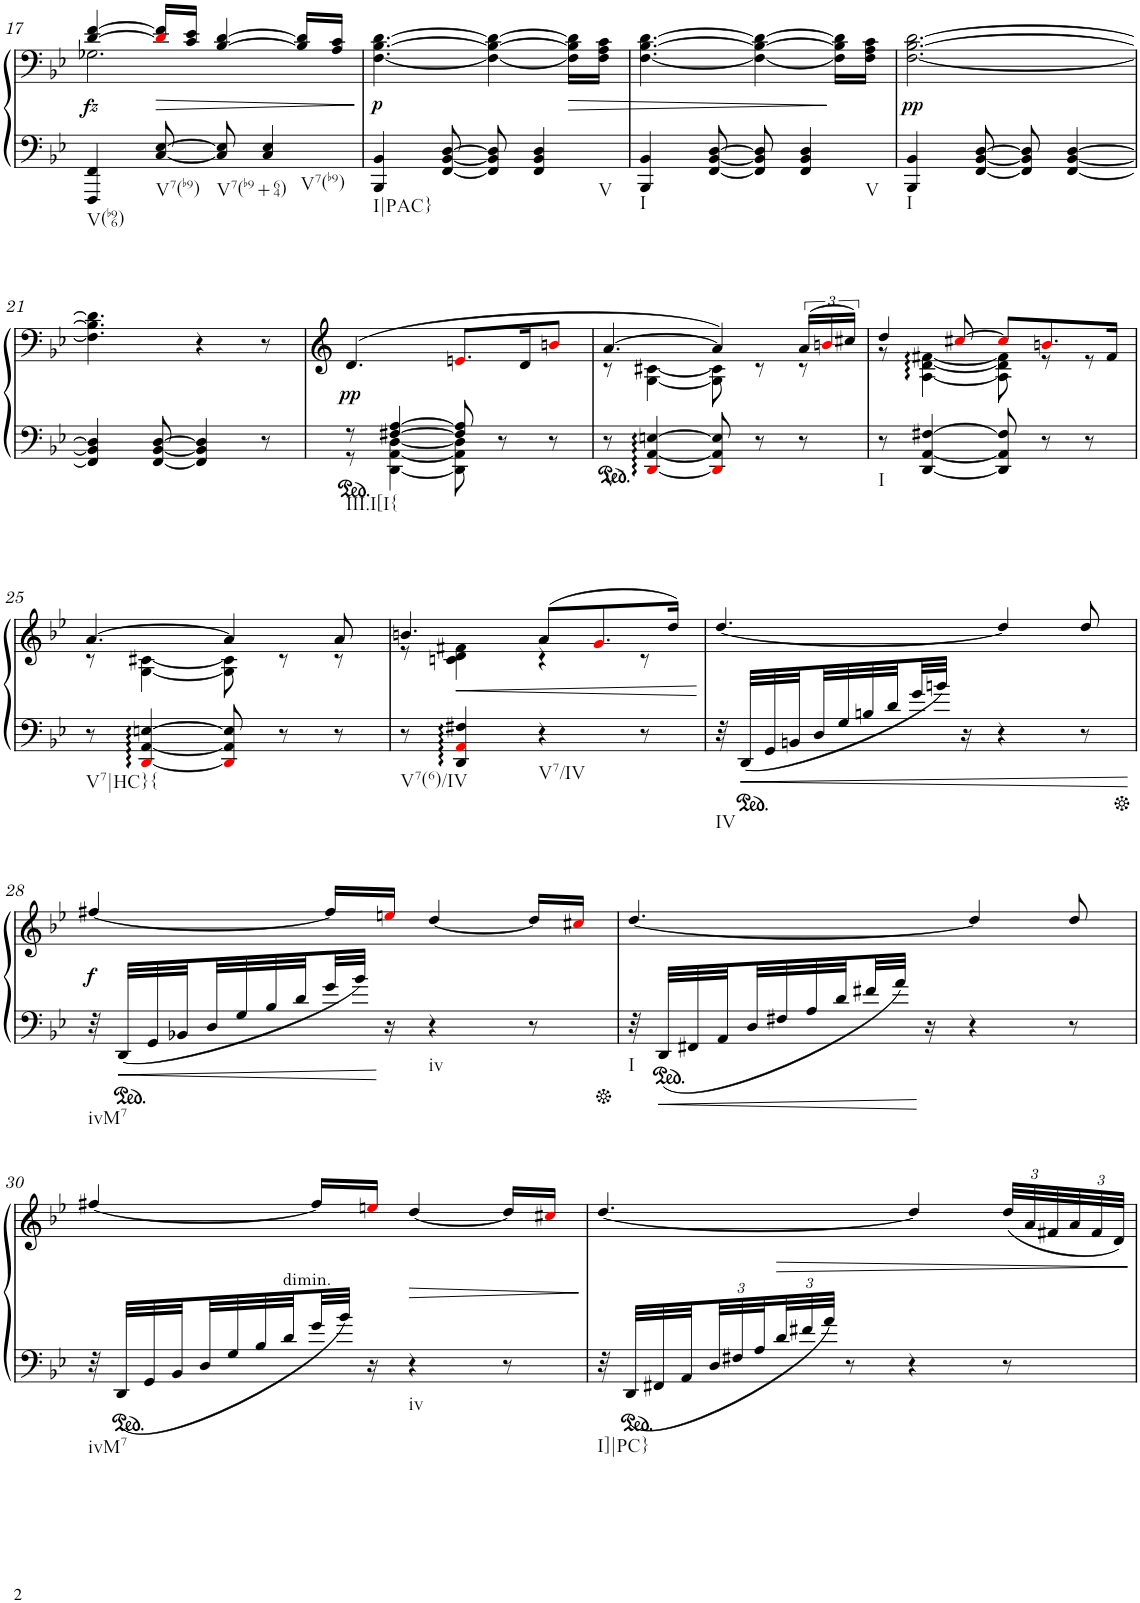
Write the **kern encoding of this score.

**kern	**kern	**dynam
*part1	*part1	*part1
*staff2	*staff1	*staff1/2
*I"Piano	*	*
*I'Pno.	*	*
!!LO:PB:g=z
*clefG2	*clefG2	*
*k[b-e-]	*k[b-e-]	*
*M6/8	*M6/8	*
=17	=17	=17
*	*^	*
!LO:TX:b:t=V(b96)	!	!	!
!	!	!	!LO:DY:b
4FFF/ 4FF/	[4d/ [4f/	2.G-X\	fz
!LO:TX:b:t=V7(b9)	!	!	!
!	!	!	!LO:HP:b
[8C/ [8E-/	16di/] 16f/]LL	.	>
.	16c/ 16e-/JJ	.	.
!LO:TX:b:t=V7(b9+64)	!	!	!
8C/] 8E-/]	[4B-/ [4d/	.	.
!LO:TX:b:t=V7(b9)	!	!	!
4C/ 4E-/	.	.	.
.	16B-/] 16d/]LL	.	.
.	16A/ 16c/JJ	.	.
*	*v	*v	*
=18	=18	=18
!LO:TX:b:t=I|PAC}	!	!
!	!	!LO:DY:b
4BBB-/ 4BB-/	[4.F\ [4.B-\ [4.d\	p
[8FF/ [8BB-/ [8D/	.	.
8FF/] 8BB-/] 8D/]	4F\_ 4B-\_ 4d\_	.
!LO:TX:b:t=V	!	!
4FF/ 4BB-/ 4D/	.	.
!	!	!LO:HP:b
.	16F\] 16B-\] 16d\]LL	>
.	16F\ 16A\ 16c\JJ	.
=19	=19	=19
!LO:TX:b:t=I	!	!
4BBB-/ 4BB-/	[4.F\ [4.B-\ [4.d\	.
[8FF/ [8BB-/ [8D/	.	.
8FF/] 8BB-/] 8D/]	4F\_ 4B-\_ 4d\_	.
!LO:TX:b:t=V	!	!
4FF/ 4BB-/ 4D/	.	.
.	16F\] 16B-\] 16d\]LL	]
.	16F\ 16A\ 16c\JJ	.
=20	=20	=20
!LO:TX:b:t=I	!	!
!	!	!LO:DY:b
4BBB-/ 4BB-/	[2.F\ [2.B-\ [2.d\	pp
[8FF/ [8BB-/ [8D/	.	.
8FF/] 8BB-/] 8D/]	.	.
[4FF/ [4BB-/ [4D/	.	.
!!LO:LB:g=z
=21	=21	=21
4FF/] 4BB-/] 4D/]	4.F\] 4.B-\] 4.d\]	.
[8FF/ [8BB-/ [8D/	.	.
4FF/] 4BB-/] 4D/]	4r	.
8r	8r	.
=22	=22	=22
*^	*	*
!LO:TX:b:t=III.I[I{	!	!	!
!	!	!	!LO:DY:b
8r	8r	(4.d/	pp
[4F#X/ [4A/	[4DD\ [4AA\ [4D\	.	.
8F#/] 8A/]	8DD\] 8AA\] 8D\]	8.eni/L	.
8r	4ryy	.	.
.	.	16d/K	.
8r	.	8bni/J	.
*v	*v	*	*
=23	=23	=23
*	*^	*
!LO:TX:b:t=V7	!	!	!
8r	[4.a/	8r	.
[4DDi/ [4AA/ [4En/	.	[4G\ [4c#X\	.
8DDi/] 8AA/] 8E/]	4a/])	8G\] 8c#\]	.
8r	.	8r	.
8r	(24a/LL	8r	.
.	24bni/	.	.
.	24cc#X/JJ)	.	.
=24	=24	=24	=24
!LO:TX:b:t=I	!	!	!
8r	4dd/	8r	.
[4DD/ [4AA/ [4F#X/	.	[4A\ [4d\ [4f#X\	.
.	[8cc#Xi/	.	.
8DD/] 8AA/] 8F#/]	8cc#i/L]	8A\] 8d\] 8f#\]	.
8r	8.bni/	8r	.
8r	.	8r	.
.	16f#/Jk	.	.
!!LO:LB:g=z	!!
=25	=25	=25	=25
!LO:TX:b:t=V7|HC}{	!	!	!
8r	[4.a/	8r	.
[4DDi/ [4AA/ [4En/	.	[4G\ [4c#X\	.
8DDi/] 8AA/] 8E/]	4a/]	8G\] 8c#\]	.
8r	.	8r	.
8r	8a/	8r	.
=26	=26	=26	=26
!LO:TX:b:t=V7(6)/IV	!	!	!
8r	4.bn/	8r	.
!	!	!	!LO:HP:b
4DD/ 4AAi/ 4F#X/	.	4cn\ 4d\ 4f#X\	<
!LO:TX:b:t=V7/IV	!	!	!
4r	(8a/L	4r	.
.	8.gi/	.	.
8r	.	8r	.
.	16dd/Jk)	.	.
*	*v	*v	*
.	.	]
=27	=27	=27
!LO:TX:b:t=IV	!	!
32r	[4.dd/	.
32DD/LLL	.	.
32GG/	.	.
32BBn/	.	.
32D/	.	.
32G/	.	.
32Bn/	.	.
32d/	.	.
32g/	.	.
32bn/JJJ	.	.
16r	.	.
4r	4dd/]	.
8r	8dd/	.
.	.	[
!!LO:LB:g=z
=28	=28	=28
!LO:TX:b:t=ivM7	!	!
!	!	!LO:DY:b
32r	[4ff#X/	f
32DD/LLL	.	.
32GG/	.	.
32BB-X/	.	.
32D/	.	.
32G/	.	.
32B-/	.	.
32d/	.	.
32g/	16ff#/LL]	.
32b-/JJJ	.	.
16r	16eeni/JJ	.
!LO:TX:b:t=iv	!	!
4r	[4dd/	.
8r	16dd/LL]	.
.	16cc#Xi/JJ	.
=29	=29	=29
!LO:TX:b:t=I	!	!
32r	[4.dd/	.
!	!	!LO:HP:b=2
32DD/LLL	.	<
32FF#X/	.	.
32AA/	.	.
32D/	.	.
32F#X/	.	.
32A/	.	.
32d/	.	.
32f#X/	.	.
32a/JJJ	.	.
16r	.	.
4r	4dd/]	.
8r	8dd/	.
!!LO:LB:g=z
=30	=30	=30
!LO:TX:b:t=ivM7	!	!
32r	[4ff#X/	.
32DD/LLL	.	.
32GG/	.	.
32BB-/	.	.
32D/	.	.
32G/	.	.
32B-/	.	.
!LO:TX:a:t=dimin.	!	!
32d/	.	.
32g/	16ff#/LL]	.
32b-/JJJ	.	.
16r	16eeni/JJ	.
!LO:TX:b:t=iv	!	!
!	!	!LO:HP:b
4r	[4dd/	>
8r	16dd/LL]	.
.	16cc#Xi/JJ	.
.	.	[
=31	=31	=31
!LO:TX:b:t=I]|PC}	!	!
32r	[4.dd/	.
32DD/LLL	.	.
32FF#X/	.	.
32AA/	.	.
*Xbrackettup	*	*
48D/	.	.
48F#X/	.	.
48A/	.	.
48d/	.	.
48f#X/	.	.
48a/JJJ	.	.
8r	.	.
4r	4dd/]	.
*	*Xbrackettup	*
8r	(48dd/LLL	.
.	48a/	.
.	48f#X/	.
.	48a/	.
.	48f#/	.
.	48d/JJJ)	.
.	.	]
=	=	=
*-	*-	*-
